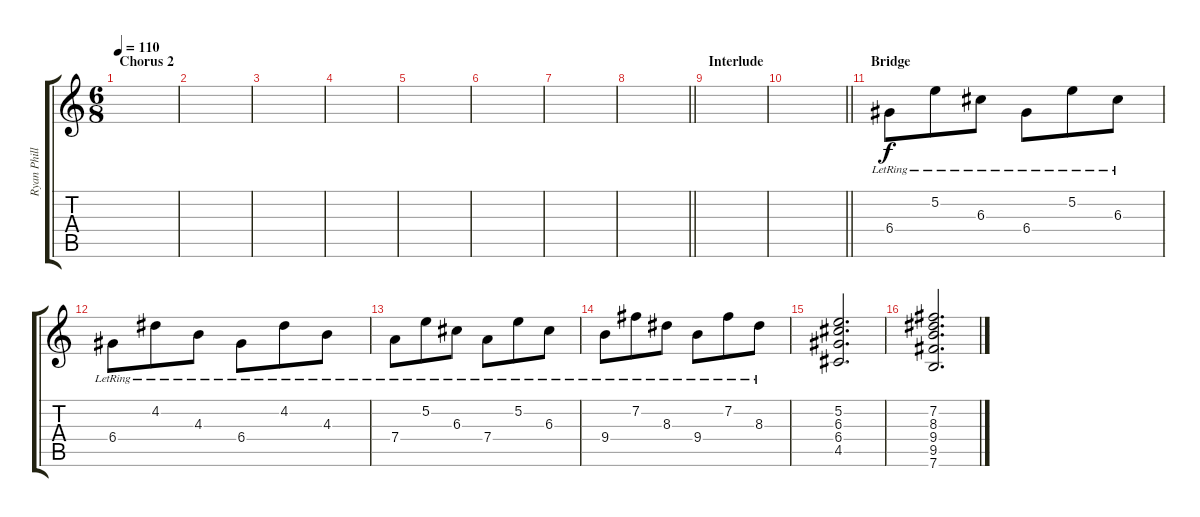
\track ("Ryan Phillips | Gtr. 2" "Ryan Phill") {instrument distortionguitar}
\staff {score tabs}
\tuning (E4 B3 G3 D3 A2 E2) {hide}
\ts (6 8)
\section ("" "Chorus 2")
\tempo 110
\clef g2
\ks c
|
|
|
|
|
|
|
\barLineRight lightlight
|
\section ("" "Interlude")
|
\barLineRight lightlight
|
\section ("" "Bridge")
6.4{lr}.8{instrument electricguitarclean} 5.2{lr}.8 6.3{lr}.8 6.4{lr}.8 5.2{lr}.8 6.3{lr}.8 |
6.4{lr}.8 4.2{lr}.8 4.3{lr}.8 6.4{lr}.8 4.2{lr}.8 4.3{lr}.8 |
7.4{lr}.8 5.2{lr}.8 6.3{lr}.8 7.4{lr}.8 5.2{lr}.8 6.3{lr}.8 |
9.4{lr}.8 7.2{lr}.8 8.3{lr}.8 9.4{lr}.8 7.2{lr}.8 8.3{lr}.8 |
(5.2 6.3 6.4 4.5).2{d} |
(7.2 8.3 9.4 9.5 7.6).2{d}
